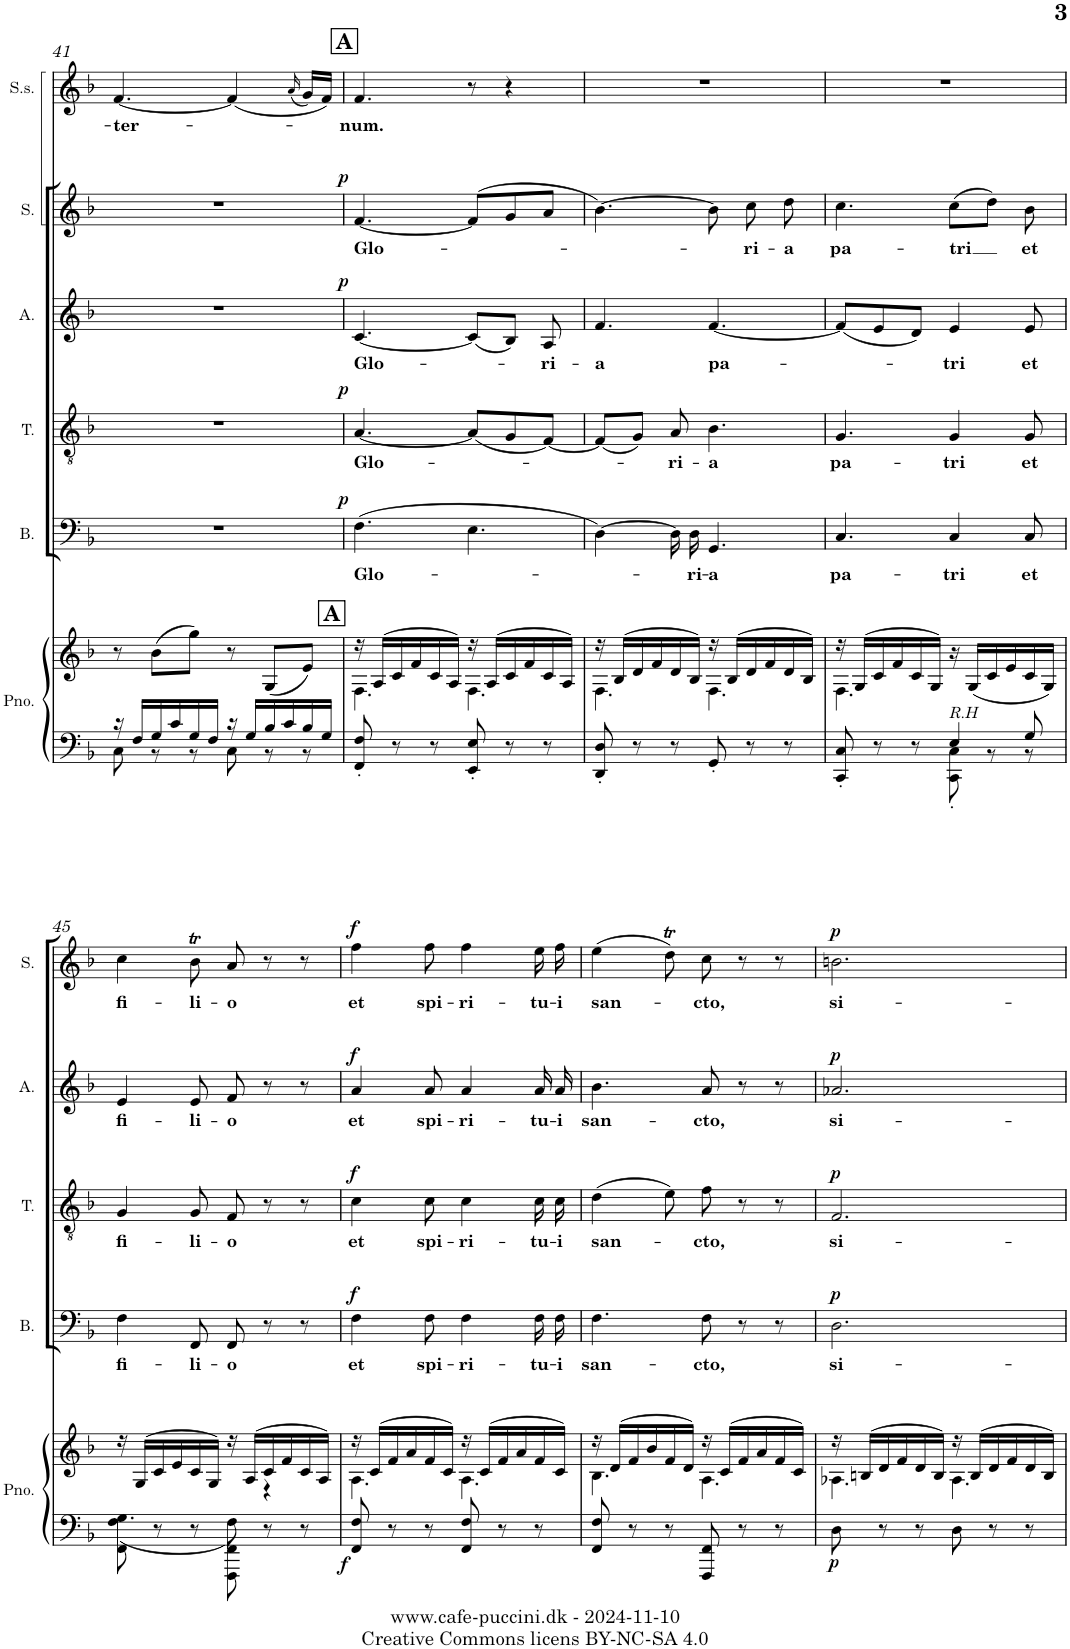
**kern	**kern	**dynam	**kern	**text	**dynam	**kern	**text	**dynam	**kern	**text	**dynam	**kern	**text	**dynam	**kern	**text
*part6	*part6	*part6	*part5	*part5	*part5	*part4	*part4	*part4	*part3	*part3	*part3	*part2	*part2	*part2	*part1	*part1
*staff7	*staff6	*staff6/7	*staff5	*staff5	*staff5	*staff4	*staff4	*staff4	*staff3	*staff3	*staff3	*staff2	*staff2	*staff2	*staff1	*staff1
*I"Piano	*	*	*I"Bass	*	*	*I"Tenor	*	*	*I"Alto	*	*	*I"Soprano	*	*	*I"Soprano solo	*
*I'Pno.	*	*	*I'B.	*	*	*I'T.	*	*	*I'A.	*	*	*I'S.	*	*	*I'S.s.	*
!!LO:PB:g=z
*clefF4	*clefG2	*	*clefF4	*	*	*clefGv2	*	*	*clefG2	*	*	*clefG2	*	*	*clefG2	*
*k[b-]	*k[b-]	*	*k[b-]	*	*	*k[b-]	*	*	*k[b-]	*	*	*k[b-]	*	*	*k[b-]	*
*M6/8	*M6/8	*	*M6/8	*	*	*M6/8	*	*	*M6/8	*	*	*M6/8	*	*	*M6/8	*
=41	=41	=41	=41	=41	=41	=41	=41	=41	=41	=41	=41	=41	=41	=41	=41	=41
*^	*	*	*	*	*	*	*	*	*	*	*	*	*	*	*	*
!	!	!	!	!	!	!	!	!	!	!	!	!	!	!	!	!	!LO:LY:b
16r	8C\	8r	.	2.r	.	.	2.r	.	.	2.r	.	.	2.r	.	.	[4.f/	-ter-
16F/LL	.	.	.	.	.	.	.	.	.	.	.	.	.	.	.	.	.
16G/	8r	(8b-\L	.	.	.	.	.	.	.	.	.	.	.	.	.	.	.
16c/	.	.	.	.	.	.	.	.	.	.	.	.	.	.	.	.	.
16G/	8r	8gg\J)	.	.	.	.	.	.	.	.	.	.	.	.	.	.	.
16F/JJ	.	.	.	.	.	.	.	.	.	.	.	.	.	.	.	.	.
16r	8C\	8r	.	.	.	.	.	.	.	.	.	.	.	.	.	(4f/]	.
16G/LL	.	.	.	.	.	.	.	.	.	.	.	.	.	.	.	.	.
16B-/	8r	(8G/L	.	.	.	.	.	.	.	.	.	.	.	.	.	.	.
16c/	.	.	.	.	.	.	.	.	.	.	.	.	.	.	.	.	.
.	.	.	.	.	.	.	.	.	.	.	.	.	.	.	.	(16qa/	.
16B-/	8r	8e/J)	.	.	.	.	.	.	.	.	.	.	.	.	.	16g/LL)	.
16G/JJ	.	.	.	.	.	.	.	.	.	.	.	.	.	.	.	16f/JJ)	.
*v	*v	*	*	*	*	*	*	*	*	*	*	*	*	*	*	*	*
!!LO:REH:place=s1:a:B:cj:fs=14:t=A
=42	=42	=42	=42	=42	=42	=42	=42	=42	=42	=42	=42	=42	=42	=42	=42	=42
*	*^	*	*	*	*	*	*	*	*	*	*	*	*	*	*	*
!	!LO:TX:a:B:t=A	!	!	!	!	!	!	!	!	!	!	!	!	!	!	!	!
!	!	!	!	!	!LO:LY:b	!LO:DY:a	!	!LO:LY:b	!LO:DY:a	!	!LO:LY:b	!LO:DY:a	!	!LO:LY:b	!LO:DY:a	!	!LO:LY:b
8FF/' 8F/'	16r	4.F\	.	(4.F\	Glo-	p	[4.A/	Glo-	p	[4.c/	Glo-	p	[4.f/	Glo-	p	4.f/	-num.
.	(16A/LL	.	.	.	.	.	.	.	.	.	.	.	.	.	.	.	.
8r	16c/	.	.	.	.	.	.	.	.	.	.	.	.	.	.	.	.
.	16f/	.	.	.	.	.	.	.	.	.	.	.	.	.	.	.	.
8r	16c/	.	.	.	.	.	.	.	.	.	.	.	.	.	.	.	.
.	16A/JJ)	.	.	.	.	.	.	.	.	.	.	.	.	.	.	.	.
8EE/' 8E/'	16r	4.F\	.	4.E\	.	.	(8A/L]	.	.	(8c/L]	.	.	(>8f/L]	.	.	8r	.
.	(16A/LL	.	.	.	.	.	.	.	.	.	.	.	.	.	.	.	.
8r	16c/	.	.	.	.	.	8G/	.	.	8B-/J)	.	.	8g/	.	.	4r	.
.	16f/	.	.	.	.	.	.	.	.	.	.	.	.	.	.	.	.
!	!	!	!	!	!	!	!	!	!	!	!LO:LY:b	!	!	!	!	!	!
8r	16c/	.	.	.	.	.	[8F/J)	.	.	8A/	-ri-	.	8a/J	.	.	.	.
.	16A/JJ)	.	.	.	.	.	.	.	.	.	.	.	.	.	.	.	.
=43	=43	=43	=43	=43	=43	=43	=43	=43	=43	=43	=43	=43	=43	=43	=43	=43	=43
!	!	!	!	!	!	!	!	!	!	!	!LO:LY:b	!	!	!	!	!	!
8DD/' 8D/'	16r	4.F\	.	[4D\)	.	.	(8F/L]	.	.	4.f/	-a	.	[4.b-\)	.	.	2.r	.
.	(16B-/LL	.	.	.	.	.	.	.	.	.	.	.	.	.	.	.	.
8r	16d/	.	.	.	.	.	8G/J)	.	.	.	.	.	.	.	.	.	.
.	16f/	.	.	.	.	.	.	.	.	.	.	.	.	.	.	.	.
!	!	!	!	!	!	!	!	!LO:LY:b	!	!	!	!	!	!	!	!	!
8r	16d/	.	.	16D\LL]	.	.	8A/	-ri-	.	.	.	.	.	.	.	.	.
!	!	!	!	!	!LO:LY:b	!	!	!	!	!	!	!	!	!	!	!	!
.	16B-/JJ)	.	.	16D\JJ	-ri-	.	.	.	.	.	.	.	.	.	.	.	.
!	!	!	!	!	!LO:LY:b	!	!	!LO:LY:b	!	!	!LO:LY:b	!	!	!	!	!	!
8GG'/	16r	4.F\	.	4.GG/	-a	.	4.B-\	-a	.	[4.f/	pa-	.	8b-\]	.	.	.	.
.	(16B-/LL	.	.	.	.	.	.	.	.	.	.	.	.	.	.	.	.
!	!	!	!	!	!	!	!	!	!	!	!	!	!	!LO:LY:b	!	!	!
8r	16d/	.	.	.	.	.	.	.	.	.	.	.	8cc\	-ri-	.	.	.
.	16f/	.	.	.	.	.	.	.	.	.	.	.	.	.	.	.	.
!	!	!	!	!	!	!	!	!	!	!	!	!	!	!LO:LY:b	!	!	!
8r	16d/	.	.	.	.	.	.	.	.	.	.	.	8dd\	-a	.	.	.
.	16B-/JJ)	.	.	.	.	.	.	.	.	.	.	.	.	.	.	.	.
=44	=44	=44	=44	=44	=44	=44	=44	=44	=44	=44	=44	=44	=44	=44	=44	=44	=44
*^	*	*	*	*	*	*	*	*	*	*	*	*	*	*	*	*	*
!	!	!	!	!	!	!LO:LY:b	!	!	!LO:LY:b	!	!	!	!	!	!LO:LY:b	!	!	!
8CC/' 8C/'	4ryy	16r	4.F\	.	4.C/	pa-	.	4.G/	pa-	.	(8f/L]	.	.	4.cc\	pa-	.	2.r	.
.	.	(16G/LL	.	.	.	.	.	.	.	.	.	.	.	.	.	.	.	.
8r	.	16c/	.	.	.	.	.	.	.	.	8e/	.	.	.	.	.	.	.
.	.	16f/	.	.	.	.	.	.	.	.	.	.	.	.	.	.	.	.
8r	8ryy	16c/	.	.	.	.	.	.	.	.	8d/J)	.	.	.	.	.	.	.
.	.	16G/JJ)	.	.	.	.	.	.	.	.	.	.	.	.	.	.	.	.
!LO:TX:a:i:t=R.H	!	!	!	!	!	!	!	!	!	!	!	!	!	!	!	!	!	!
!	!	!	!	!	!	!LO:LY:b	!	!	!LO:LY:b	!	!	!LO:LY:b	!	!	!LO:LY:b	!	!	!
4E/	8CC\' 8C\'	16r	4.ryy	.	4C/	-tri	.	4G/	-tri	.	4e/	-tri	.	(8cc\L	-tri	.	.	.
.	.	(16G/LL	.	.	.	.	.	.	.	.	.	.	.	.	.	.	.	.
.	8r	16c/	.	.	.	.	.	.	.	.	.	.	.	8dd\J)	.	.	.	.
.	.	16e/	.	.	.	.	.	.	.	.	.	.	.	.	.	.	.	.
!	!	!	!	!	!	!LO:LY:b	!	!	!LO:LY:b	!	!	!LO:LY:b	!	!	!LO:LY:b	!	!	!
8G/	8r	16c/	.	.	8C/	et	.	8G/	et	.	8e/	et	.	8b-\	et	.	.	.
.	.	16G/JJ)	.	.	.	.	.	.	.	.	.	.	.	.	.	.	.	.
!!LO:LB:g=z
=45	=45	=45	=45	=45	=45	=45	=45	=45	=45	=45	=45	=45	=45	=45	=45	=45	=45	=45
!	!	!	!	!	!	!LO:LY:b	!	!	!LO:LY:b	!	!	!LO:LY:b	!	!	!LO:LY:b	!	!	!
4.G\	8FF\ 8F\	16r	2ryy	.	4F\	fi-	.	4G/	fi-	.	4e/	fi-	.	4cc\	fi-	.	2.r	.
.	.	(16G/LL	.	.	.	.	.	.	.	.	.	.	.	.	.	.	.	.
.	8r	16c/	.	.	.	.	.	.	.	.	.	.	.	.	.	.	.	.
.	.	16e/	.	.	.	.	.	.	.	.	.	.	.	.	.	.	.	.
!	!	!	!	!	!	!LO:LY:b	!	!	!LO:LY:b	!	!	!LO:LY:b	!	!	!LO:LY:b	!	!	!
.	8r	16c/	.	.	8FF/	-li-	.	8G/	-li-	.	8e/	-li-	.	8b-T\	-li-	.	.	.
.	.	16G/JJ)	.	.	.	.	.	.	.	.	.	.	.	.	.	.	.	.
!	!	!	!	!	!	!LO:LY:b	!	!	!LO:LY:b	!	!	!LO:LY:b	!	!	!LO:LY:b	!	!	!
8F\	8FFF\ 8FF\	16r	.	.	8FF/	-o	.	8F/	-o	.	8f/	-o	.	8a/	-o	.	.	.
.	.	(16A/LL	.	.	.	.	.	.	.	.	.	.	.	.	.	.	.	.
4ryy	8r	16c/	4r	.	8r	.	.	8r	.	.	8r	.	.	8r	.	.	.	.
.	.	16f/	.	.	.	.	.	.	.	.	.	.	.	.	.	.	.	.
.	8r	16c/	.	.	8r	.	.	8r	.	.	8r	.	.	8r	.	.	.	.
.	.	16A/JJ)	.	.	.	.	.	.	.	.	.	.	.	.	.	.	.	.
*v	*v	*	*	*	*	*	*	*	*	*	*	*	*	*	*	*	*	*
=46	=46	=46	=46	=46	=46	=46	=46	=46	=46	=46	=46	=46	=46	=46	=46	=46	=46
!	!	!	!LO:DY:b=2	!	!LO:LY:b	!LO:DY:a	!	!LO:LY:b	!LO:DY:a	!	!LO:LY:b	!LO:DY:a	!	!LO:LY:b	!LO:DY:a	!	!
8FF/ 8F/	16r	4.A\	f	4F\	et	f	4c\	et	f	4a/	et	f	4ff\	et	f	2.r	.
.	(16c/LL	.	.	.	.	.	.	.	.	.	.	.	.	.	.	.	.
8r	16f/	.	.	.	.	.	.	.	.	.	.	.	.	.	.	.	.
.	16a/	.	.	.	.	.	.	.	.	.	.	.	.	.	.	.	.
!	!	!	!	!	!LO:LY:b	!	!	!LO:LY:b	!	!	!LO:LY:b	!	!	!LO:LY:b	!	!	!
8r	16f/	.	.	8F\	spi-	.	8c\	spi-	.	8a/	spi-	.	8ff\	spi-	.	.	.
.	16c/JJ)	.	.	.	.	.	.	.	.	.	.	.	.	.	.	.	.
!	!	!	!	!	!LO:LY:b	!	!	!LO:LY:b	!	!	!LO:LY:b	!	!	!LO:LY:b	!	!	!
8FF/ 8F/	16r	4.A\	.	4F\	-ri-	.	4c\	-ri-	.	4a/	-ri-	.	4ff\	-ri-	.	.	.
.	(16c/LL	.	.	.	.	.	.	.	.	.	.	.	.	.	.	.	.
8r	16f/	.	.	.	.	.	.	.	.	.	.	.	.	.	.	.	.
.	16a/	.	.	.	.	.	.	.	.	.	.	.	.	.	.	.	.
!	!	!	!	!	!LO:LY:b	!	!	!LO:LY:b	!	!	!LO:LY:b	!	!	!LO:LY:b	!	!	!
8r	16f/	.	.	16F\LL	-tu-	.	16c\	-tu-	.	16a/	-tu-	.	16ee\	-tu-	.	.	.
!	!	!	!	!	!LO:LY:b	!	!	!LO:LY:b	!	!	!LO:LY:b	!	!	!LO:LY:b	!	!	!
.	16c/JJ)	.	.	16F\JJ	-i	.	16c\	-i	.	16a/	-i	.	16ff\	-i	.	.	.
=47	=47	=47	=47	=47	=47	=47	=47	=47	=47	=47	=47	=47	=47	=47	=47	=47	=47
!	!	!	!	!	!LO:LY:b	!	!	!LO:LY:b	!	!	!LO:LY:b	!	!	!LO:LY:b	!	!	!
8FF/ 8F/	16r	4.B-\	.	4.F\	san-	.	(4d\	san-	.	4.b-\	san-	.	(4ee\	san-	.	2.r	.
.	(16d/LL	.	.	.	.	.	.	.	.	.	.	.	.	.	.	.	.
8r	16f/	.	.	.	.	.	.	.	.	.	.	.	.	.	.	.	.
.	16b-/	.	.	.	.	.	.	.	.	.	.	.	.	.	.	.	.
8r	16f/	.	.	.	.	.	8e\)	.	.	.	.	.	8ddT\)	.	.	.	.
.	16d/JJ)	.	.	.	.	.	.	.	.	.	.	.	.	.	.	.	.
!	!	!	!	!	!LO:LY:b	!	!	!LO:LY:b	!	!	!LO:LY:b	!	!	!LO:LY:b	!	!	!
8FFF/ 8FF/	16r	4.A\	.	8F\	-cto,	.	8f\	-cto,	.	8a/	-cto,	.	8cc\	-cto,	.	.	.
.	(16c/LL	.	.	.	.	.	.	.	.	.	.	.	.	.	.	.	.
8r	16f/	.	.	8r	.	.	8r	.	.	8r	.	.	8r	.	.	.	.
.	16a/	.	.	.	.	.	.	.	.	.	.	.	.	.	.	.	.
8r	16f/	.	.	8r	.	.	8r	.	.	8r	.	.	8r	.	.	.	.
.	16c/JJ)	.	.	.	.	.	.	.	.	.	.	.	.	.	.	.	.
=48	=48	=48	=48	=48	=48	=48	=48	=48	=48	=48	=48	=48	=48	=48	=48	=48	=48
!	!	!	!LO:DY:b=2	!	!LO:LY:b	!LO:DY:a	!	!LO:LY:b	!LO:DY:a	!	!LO:LY:b	!LO:DY:a	!	!LO:LY:b	!LO:DY:a	!	!
8D\	16r	4.A-X\	p	2.D\	si-	p	2.F/	si-	p	2.a-X/	si-	p	2.bn\	si-	p	2.r	.
.	(16Bn/LL	.	.	.	.	.	.	.	.	.	.	.	.	.	.	.	.
8r	16d/	.	.	.	.	.	.	.	.	.	.	.	.	.	.	.	.
.	16f/	.	.	.	.	.	.	.	.	.	.	.	.	.	.	.	.
8r	16d/	.	.	.	.	.	.	.	.	.	.	.	.	.	.	.	.
.	16B/JJ)	.	.	.	.	.	.	.	.	.	.	.	.	.	.	.	.
8D\	16r	4.A-\	.	.	.	.	.	.	.	.	.	.	.	.	.	.	.
.	(16B/LL	.	.	.	.	.	.	.	.	.	.	.	.	.	.	.	.
8r	16d/	.	.	.	.	.	.	.	.	.	.	.	.	.	.	.	.
.	16f/	.	.	.	.	.	.	.	.	.	.	.	.	.	.	.	.
8r	16d/	.	.	.	.	.	.	.	.	.	.	.	.	.	.	.	.
.	16B/JJ)	.	.	.	.	.	.	.	.	.	.	.	.	.	.	.	.
*	*v	*v	*	*	*	*	*	*	*	*	*	*	*	*	*	*	*
=	=	=	=	=	=	=	=	=	=	=	=	=	=	=	=	=
*-	*-	*-	*-	*-	*-	*-	*-	*-	*-	*-	*-	*-	*-	*-	*-	*-
